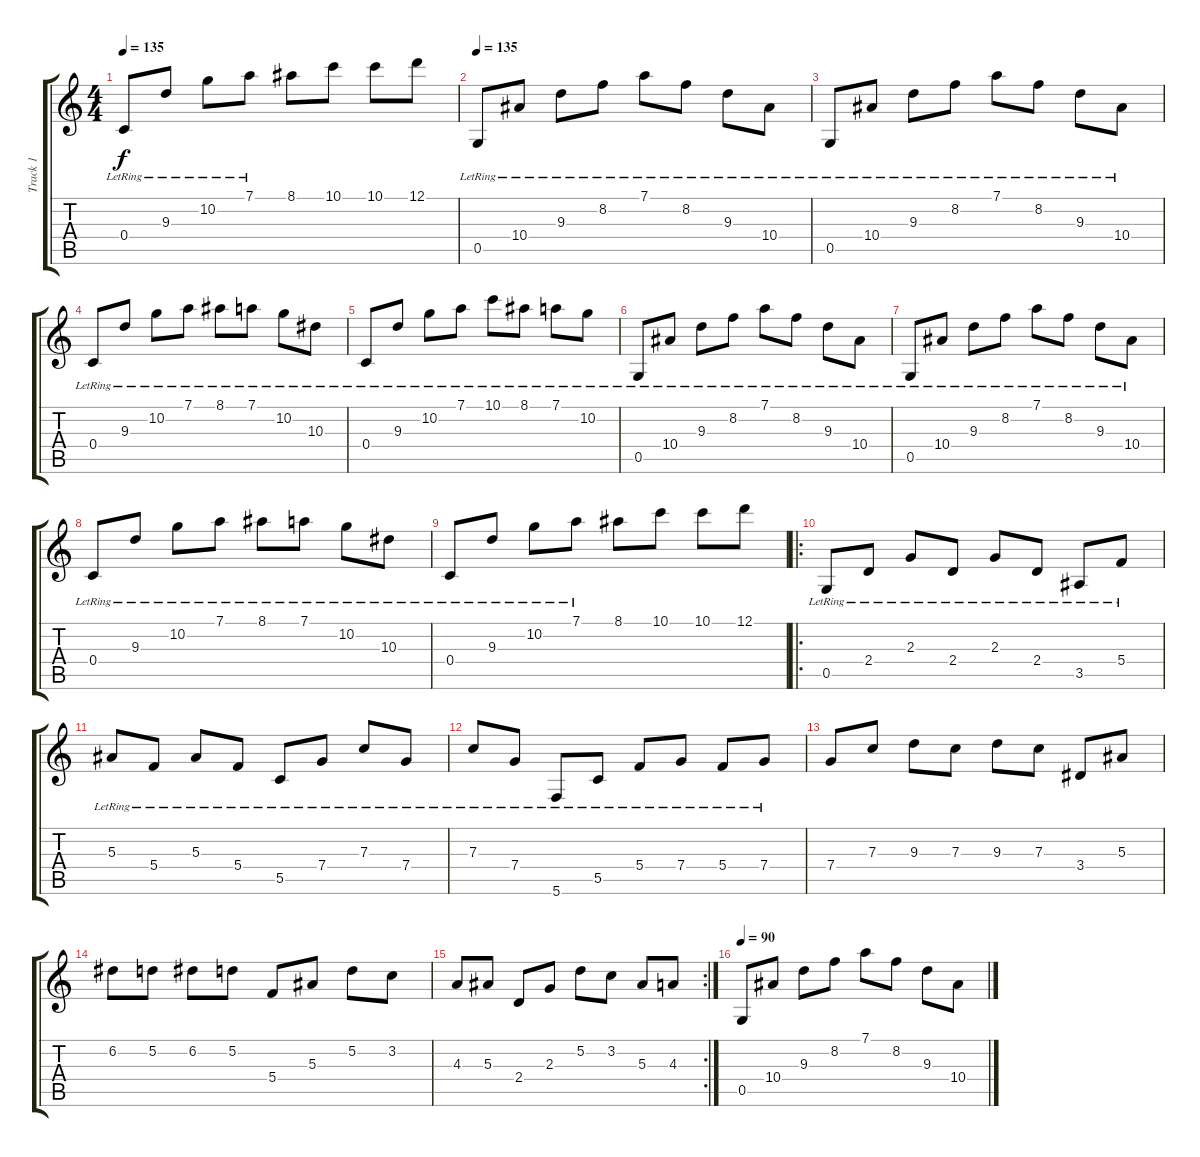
\track ("Track 1" "Track 1") {instrument acousticguitarsteel}
\staff {score tabs}
\tuning (D4 A3 F3 C3 G2 C2) {hide}
\ts (4 4)
\tempo 135
\clef g2
\ks c
0.4{lr}.8{dy f} 9.3{lr}.8 10.2{lr}.8 7.1{lr}.8 8.1.8 10.1.8 10.1.8 12.1.8 |
\tempo 135
0.5{lr}.8 10.4{lr}.8 9.3{lr}.8 8.2{lr}.8 7.1{lr}.8 8.2{lr}.8 9.3{lr}.8 10.4{lr}.8 |
0.5{lr}.8 10.4{lr}.8 9.3{lr}.8 8.2{lr}.8 7.1{lr}.8 8.2{lr}.8 9.3{lr}.8 10.4{lr}.8 |
0.4{lr}.8 9.3{lr}.8 10.2{lr}.8 7.1{lr}.8 8.1{lr}.8 7.1{lr}.8 10.2{lr}.8 10.3{lr}.8 |
0.4{lr}.8 9.3{lr}.8 10.2{lr}.8 7.1{lr}.8 10.1{lr}.8 8.1{lr}.8 7.1{lr}.8 10.2{lr}.8 |
0.5{lr}.8 10.4{lr}.8 9.3{lr}.8 8.2{lr}.8 7.1{lr}.8 8.2{lr}.8 9.3{lr}.8 10.4{lr}.8 |
0.5{lr}.8 10.4{lr}.8 9.3{lr}.8 8.2{lr}.8 7.1{lr}.8 8.2{lr}.8 9.3{lr}.8 10.4{lr}.8 |
0.4{lr}.8 9.3{lr}.8 10.2{lr}.8 7.1{lr}.8 8.1{lr}.8 7.1{lr}.8 10.2{lr}.8 10.3{lr}.8 |
0.4{lr}.8 9.3{lr}.8 10.2{lr}.8 7.1{lr}.8 8.1.8 10.1.8 10.1.8 12.1.8 |
\ro
0.5{lr}.8 2.4{lr}.8 2.3{lr}.8 2.4{lr}.8 2.3{lr}.8 2.4{lr}.8 3.5{lr}.8 5.4{lr}.8 |
5.3{lr}.8 5.4{lr}.8 5.3{lr}.8 5.4{lr}.8 5.5{lr}.8 7.4{lr}.8 7.3{lr}.8 7.4{lr}.8 |
7.3{lr}.8 7.4{lr}.8 5.6{lr}.8 5.5{lr}.8 5.4{lr}.8 7.4{lr}.8 5.4{lr}.8 7.4{lr}.8 |
7.4.8 7.3.8 9.3.8 7.3.8 9.3.8 7.3.8 3.4.8 5.3.8 |
6.2.8 5.2.8 6.2.8 5.2.8 5.4.8 5.3.8 5.2.8 3.2.8 |
\rc 2
4.3.8 5.3.8 2.4.8 2.3.8 5.2.8 3.2.8 5.3.8 4.3.8 |
\tempo 90
0.5.8 10.4.8 9.3.8 8.2.8 7.1.8 8.2.8 9.3.8 10.4.8
